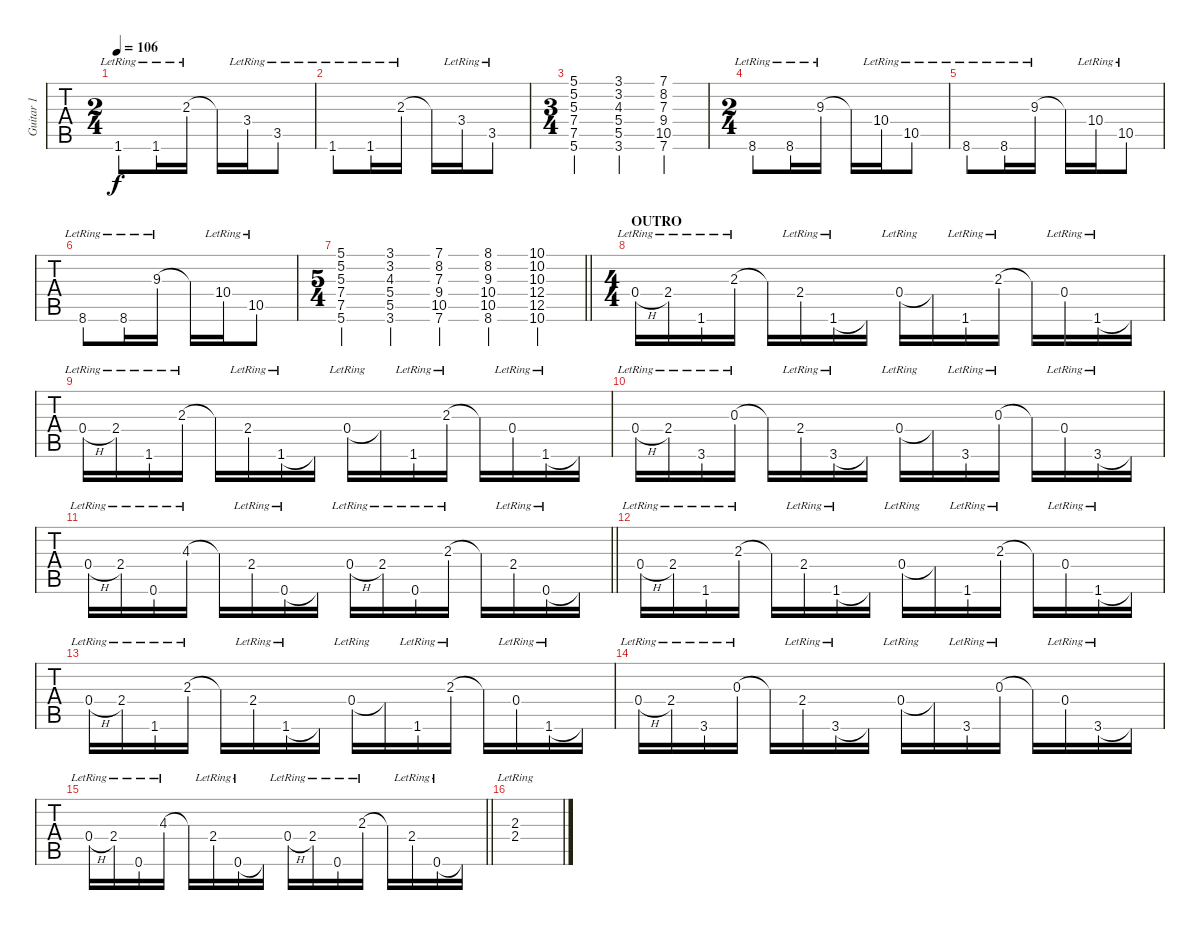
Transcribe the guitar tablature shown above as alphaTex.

\track ("Guitar 1" "Guitar 1") {instrument acousticguitarsteel}
\staff {tabs}
\tuning (E4 B3 G3 D3 A2 E2) {hide}
\ts (2 4)
\tempo 106
\clef g2
\ks c
1.6{lr}.8{dy f} 1.6{lr}.16 2.3{lr}.16 2.3{t}.16 3.4{lr}.16 3.5{lr}.8 |
1.6{lr}.8 1.6{lr}.16 2.3{lr}.16 2.3{t}.16 3.4{lr}.16 3.5{lr}.8 |
\ts (3 4)
(5.1 5.2 5.3 7.4 7.5 5.6).4 (3.1 3.2 4.3 5.4 5.5 3.6).4 (7.1 8.2 7.3 9.4 10.5 7.6).4 |
\ts (2 4)
8.6{lr}.8 8.6{lr}.16 9.3{lr}.16 9.3{t}.16 10.4{lr}.16 10.5{lr}.8 |
8.6{lr}.8 8.6{lr}.16 9.3{lr}.16 9.3{t}.16 10.4{lr}.16 10.5{lr}.8 |
8.6{lr}.8 8.6{lr}.16 9.3{lr}.16 9.3{t}.16 10.4{lr}.16 10.5{lr}.8 |
\ts (5 4)
\barLineRight lightlight
(5.1 5.2 5.3 7.4 7.5 5.6).4 (3.1 3.2 4.3 5.4 5.5 3.6).4 (7.1 8.2 7.3 9.4 10.5 7.6).4 (8.1 8.2 9.3 10.4 10.5 8.6).4 (10.1 10.2 10.3 12.4 12.5 10.6).4 |
\ts (4 4)
\section ("" "OUTRO")
0.4{h lr}.16 2.4{lr}.16 1.6{lr}.16 2.3{lr}.16 2.3{t}.16 2.4{lr}.16 1.6{lr}.16 1.6{t}.16 0.4{lr}.16 0.4{t}.16 1.6{lr}.16 2.3{lr}.16 2.3{t}.16 0.4{lr}.16 1.6{lr}.16 1.6{t}.16 |
0.4{h lr}.16 2.4{lr}.16 1.6{lr}.16 2.3{lr}.16 2.3{t}.16 2.4{lr}.16 1.6{lr}.16 1.6{t}.16 0.4{lr}.16 0.4{t}.16 1.6{lr}.16 2.3{lr}.16 2.3{t}.16 0.4{lr}.16 1.6{lr}.16 1.6{t}.16 |
0.4{h lr}.16 2.4{lr}.16 3.6{lr}.16 0.3{lr}.16 0.3{t}.16 2.4{lr}.16 3.6{lr}.16 3.6{t}.16 0.4{lr}.16 0.4{t}.16 3.6{lr}.16 0.3{lr}.16 0.3{t}.16 0.4{lr}.16 3.6{lr}.16 3.6{t}.16 |
\barLineRight lightlight
0.4{h lr}.16 2.4{lr}.16 0.6{lr}.16 4.3{lr}.16 4.3{t}.16 2.4{lr}.16 0.6{lr}.16 0.6{t}.16 0.4{h lr}.16 2.4{lr}.16 0.6{lr}.16 2.3{lr}.16 2.3{t}.16 2.4{lr}.16 0.6{lr}.16 0.6{t}.16 |
0.4{h lr}.16 2.4{lr}.16 1.6{lr}.16 2.3{lr}.16 2.3{t}.16 2.4{lr}.16 1.6{lr}.16 1.6{t}.16 0.4{lr}.16 0.4{t}.16 1.6{lr}.16 2.3{lr}.16 2.3{t}.16 0.4{lr}.16 1.6{lr}.16 1.6{t}.16 |
0.4{h lr}.16 2.4{lr}.16 1.6{lr}.16 2.3{lr}.16 2.3{t}.16 2.4{lr}.16 1.6{lr}.16 1.6{t}.16 0.4{lr}.16 0.4{t}.16 1.6{lr}.16 2.3{lr}.16 2.3{t}.16 0.4{lr}.16 1.6{lr}.16 1.6{t}.16 |
0.4{h lr}.16 2.4{lr}.16 3.6{lr}.16 0.3{lr}.16 0.3{t}.16 2.4{lr}.16 3.6{lr}.16 3.6{t}.16 0.4{lr}.16 0.4{t}.16 3.6{lr}.16 0.3{lr}.16 0.3{t}.16 0.4{lr}.16 3.6{lr}.16 3.6{t}.16 |
\barLineRight lightlight
0.4{h lr}.16 2.4{lr}.16 0.6{lr}.16 4.3{lr}.16 4.3{t}.16 2.4{lr}.16 0.6{lr}.16 0.6{t}.16 0.4{h lr}.16 2.4{lr}.16 0.6{lr}.16 2.3{lr}.16 2.3{t}.16 2.4{lr}.16 0.6{lr}.16 0.6{t}.16 |
(2.3{lr} 2.4).1
